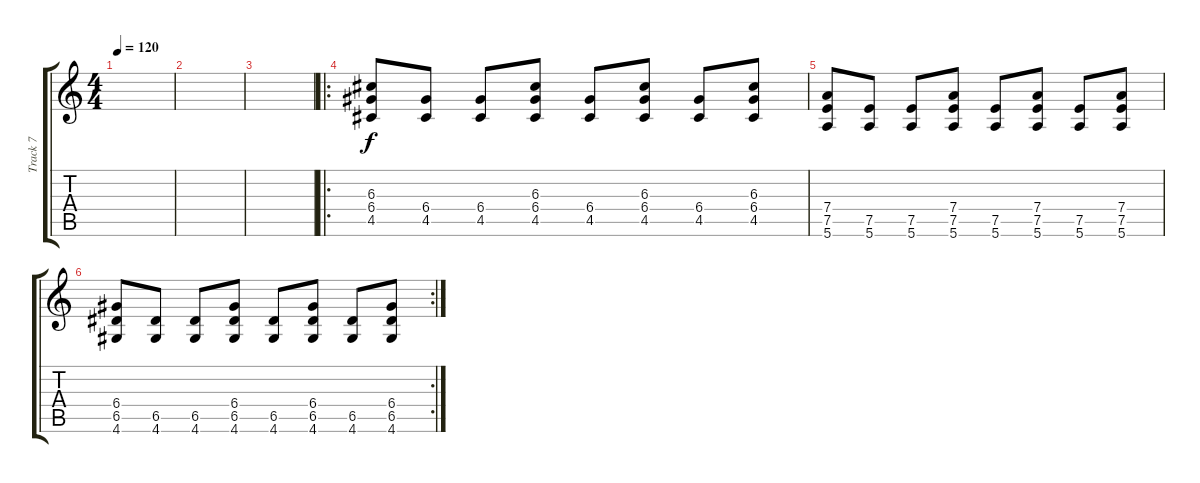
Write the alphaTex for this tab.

\track ("Track 7" "Track 7") {instrument distortionguitar}
\staff {score tabs}
\tuning (E4 B3 G3 D3 A2 E2) {hide}
\ts (4 4)
\tempo 120
\clef g2
\ks c
|
|
|
\ro
(6.3 6.4 4.5).8 (6.4 4.5).8 (6.4 4.5).8 (6.3 6.4 4.5).8 (6.4 4.5).8 (6.3 6.4 4.5).8 (6.4 4.5).8 (6.3 6.4 4.5).8 |
(7.4 7.5 5.6).8 (7.5 5.6).8 (7.5 5.6).8 (7.4 7.5 5.6).8 (7.5 5.6).8 (7.4 7.5 5.6).8 (7.5 5.6).8 (7.4 7.5 5.6).8 |
\rc 2
(6.4 6.5 4.6).8 (6.5 4.6).8 (6.5 4.6).8 (6.4 6.5 4.6).8 (6.5 4.6).8 (6.4 6.5 4.6).8 (6.5 4.6).8 (6.4 6.5 4.6).8
